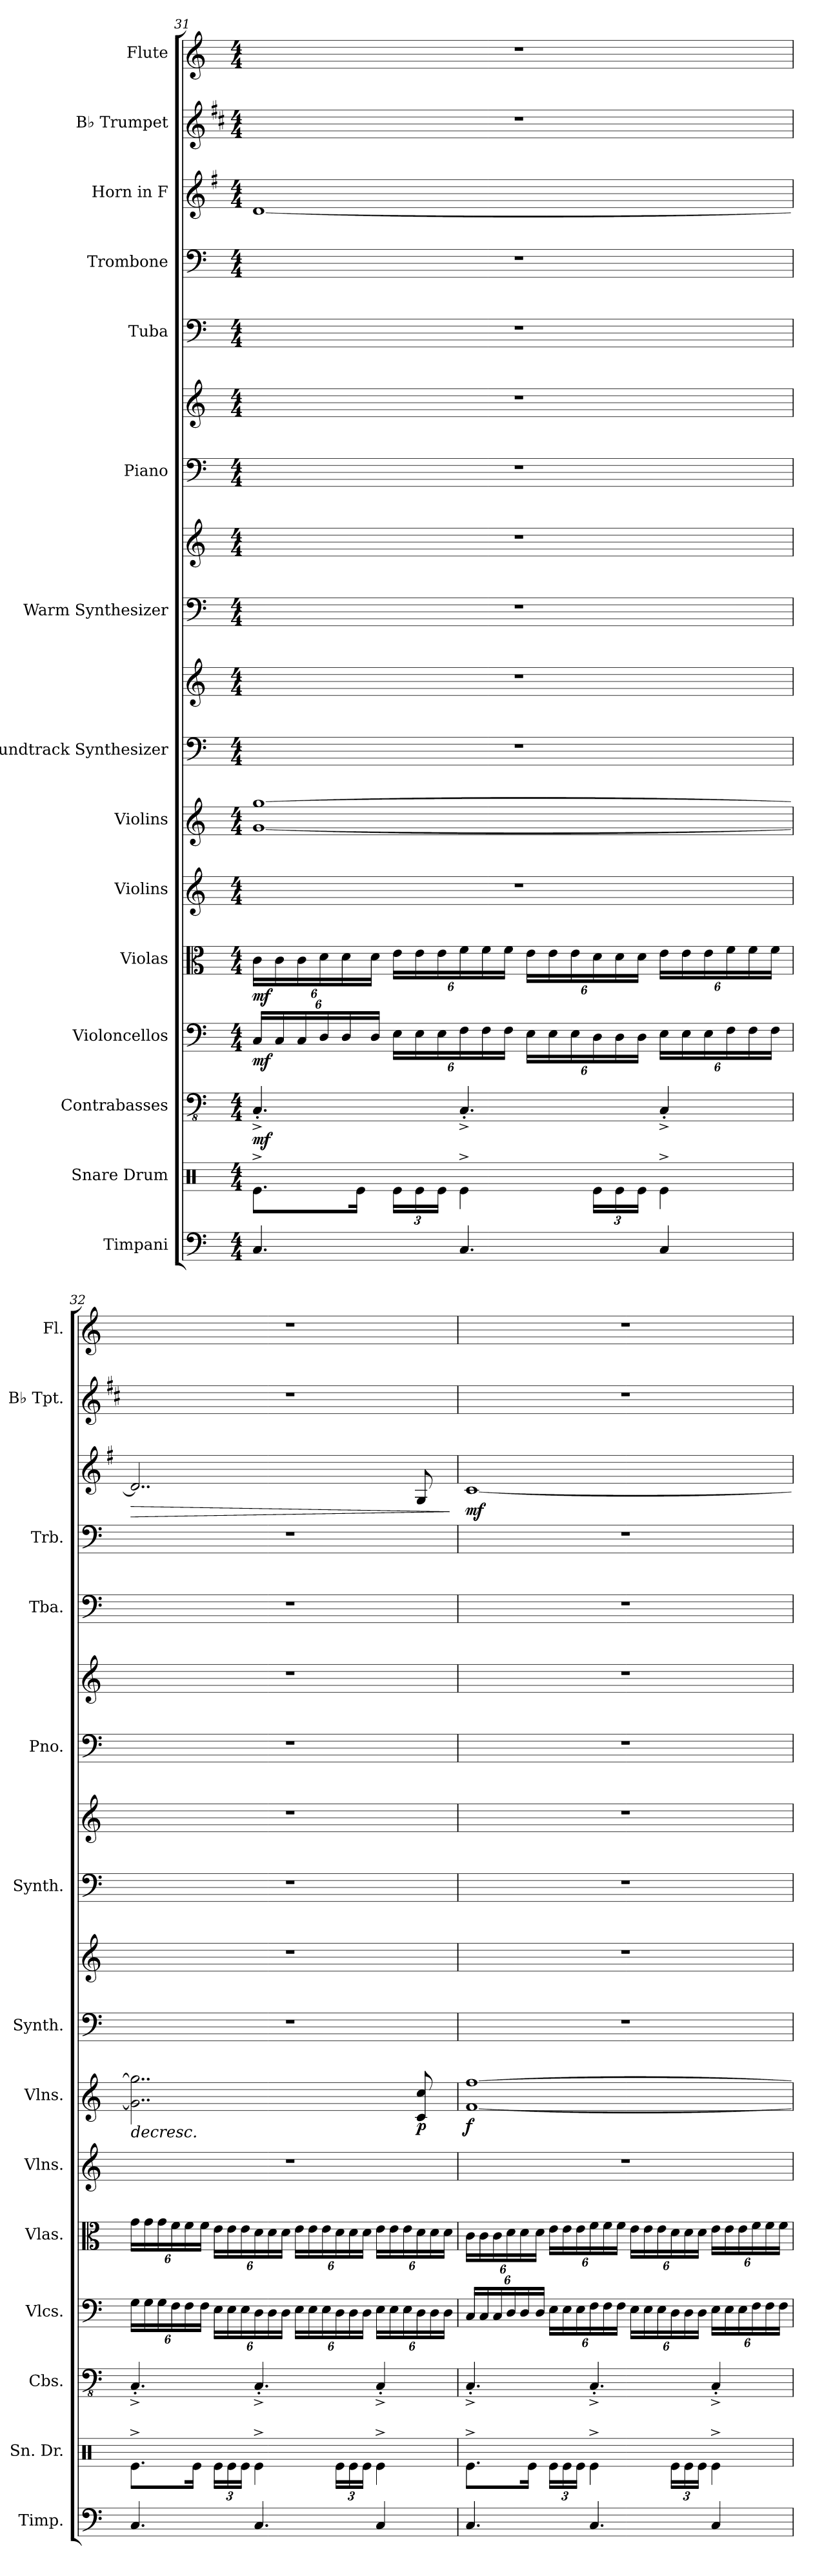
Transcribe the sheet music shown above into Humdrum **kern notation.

**kern	**kern	**kern	**dynam	**kern	**dynam	**kern	**dynam	**kern	**kern	**dynam	**kern	**kern	**kern	**kern	**kern	**kern	**kern	**kern	**kern	**dynam	**kern	**kern
*part15	*part14	*part13	*part13	*part12	*part12	*part11	*part11	*part10	*part9	*part9	*part8	*part8	*part7	*part7	*part6	*part6	*part5	*part4	*part3	*part3	*part2	*part1
*staff18	*staff17	*staff16	*staff16	*staff15	*staff15	*staff14	*staff14	*staff13	*staff12	*staff12	*staff11	*staff10	*staff9	*staff8	*staff7	*staff6	*staff5	*staff4	*staff3	*staff3	*staff2	*staff1
*I"Timpani	*I"Snare Drum	*I"Contrabasses	*	*I"Violoncellos	*	*I"Violas	*	*I"Violins	*I"Violins	*	*I"Soundtrack Synthesizer	*	*I"Warm Synthesizer	*	*I"Piano	*	*I"Tuba	*I"Trombone	*I"Horn in F	*	*I"B♭ Trumpet	*I"Flute
*I'Timp.	*I'Sn. Dr.	*I'Cbs.	*	*I'Vlcs.	*	*I'Vlas.	*	*I'Vlns.	*I'Vlns.	*	*I'Synth.	*	*I'Synth.	*	*I'Pno.	*	*I'Tba.	*I'Trb.	*	*	*I'B♭ Tpt.	*I'Fl.
!!LO:PB:g=z
*clefF4	*clefX	*clefFv4	*	*clefF4	*	*clefC3	*	*clefG2	*clefG2	*	*clefF4	*clefG2	*clefF4	*clefG2	*clefF4	*clefG2	*clefF4	*clefF4	*clefG2	*	*clefG2	*clefG2
*	*	*	*	*	*	*	*	*	*	*	*	*	*	*	*	*	*	*	*ITrd4c7	*	*ITrd1c2	*
*k[]	*k[]	*k[]	*	*k[]	*	*k[]	*	*k[]	*k[]	*	*k[]	*k[]	*k[]	*k[]	*k[]	*k[]	*k[]	*k[]	*k[]	*	*k[]	*k[]
*M4/4	*M4/4	*M4/4	*	*M4/4	*	*M4/4	*	*M4/4	*M4/4	*	*M4/4	*M4/4	*M4/4	*M4/4	*M4/4	*M4/4	*M4/4	*M4/4	*M4/4	*	*M4/4	*M4/4
*	*	*	*	*Xbrackettup	*	*Xbrackettup	*	*	*	*	*	*	*	*	*	*	*	*	*	*	*	*
=31	=31	=31	=31	=31	=31	=31	=31	=31	=31	=31	=31	=31	=31	=31	=31	=31	=31	=31	=31	=31	=31	=31
!	!	!	!LO:DY:b	!	!LO:DY:b	!	!LO:DY:b	!	!	!	!	!	!	!	!	!	!	!	!	!	!	!
4.C/	8.Re^\L	4.CC^'/	mf	24C/LL	mf	24c\LL	mf	1r	[1g [1gg	.	1r	1r	1r	1r	1r	1r	1r	1r	[1G	.	1r	1r
.	.	.	.	24C/	.	24c\	.	.	.	.	.	.	.	.	.	.	.	.	.	.	.	.
.	.	.	.	24C/	.	24c\	.	.	.	.	.	.	.	.	.	.	.	.	.	.	.	.
.	.	.	.	24D/	.	24d\	.	.	.	.	.	.	.	.	.	.	.	.	.	.	.	.
.	.	.	.	24D/	.	24d\	.	.	.	.	.	.	.	.	.	.	.	.	.	.	.	.
.	16Re\Jk	.	.	.	.	.	.	.	.	.	.	.	.	.	.	.	.	.	.	.	.	.
.	.	.	.	24D/JJ	.	24d\JJ	.	.	.	.	.	.	.	.	.	.	.	.	.	.	.	.
*	*Xbrackettup	*	*	*	*	*	*	*	*	*	*	*	*	*	*	*	*	*	*	*	*	*
.	24Re\LL	.	.	24E\LL	.	24e\LL	.	.	.	.	.	.	.	.	.	.	.	.	.	.	.	.
.	24Re\	.	.	24E\	.	24e\	.	.	.	.	.	.	.	.	.	.	.	.	.	.	.	.
.	24Re\JJ	.	.	24E\	.	24e\	.	.	.	.	.	.	.	.	.	.	.	.	.	.	.	.
4.C/	4Re^\	4.CC^'/	.	24F\	.	24f\	.	.	.	.	.	.	.	.	.	.	.	.	.	.	.	.
.	.	.	.	24F\	.	24f\	.	.	.	.	.	.	.	.	.	.	.	.	.	.	.	.
.	.	.	.	24F\JJ	.	24f\JJ	.	.	.	.	.	.	.	.	.	.	.	.	.	.	.	.
.	.	.	.	24E\LL	.	24e\LL	.	.	.	.	.	.	.	.	.	.	.	.	.	.	.	.
.	.	.	.	24E\	.	24e\	.	.	.	.	.	.	.	.	.	.	.	.	.	.	.	.
.	.	.	.	24E\	.	24e\	.	.	.	.	.	.	.	.	.	.	.	.	.	.	.	.
.	24Re\LL	.	.	24D\	.	24d\	.	.	.	.	.	.	.	.	.	.	.	.	.	.	.	.
.	24Re\	.	.	24D\	.	24d\	.	.	.	.	.	.	.	.	.	.	.	.	.	.	.	.
.	24Re\JJ	.	.	24D\JJ	.	24d\JJ	.	.	.	.	.	.	.	.	.	.	.	.	.	.	.	.
4C/	4Re^\	4CC'^/	.	24E\LL	.	24e\LL	.	.	.	.	.	.	.	.	.	.	.	.	.	.	.	.
.	.	.	.	24E\	.	24e\	.	.	.	.	.	.	.	.	.	.	.	.	.	.	.	.
.	.	.	.	24E\	.	24e\	.	.	.	.	.	.	.	.	.	.	.	.	.	.	.	.
.	.	.	.	24F\	.	24f\	.	.	.	.	.	.	.	.	.	.	.	.	.	.	.	.
.	.	.	.	24F\	.	24f\	.	.	.	.	.	.	.	.	.	.	.	.	.	.	.	.
.	.	.	.	24F\JJ	.	24f\JJ	.	.	.	.	.	.	.	.	.	.	.	.	.	.	.	.
!!LO:PB:g=z
=32	=32	=32	=32	=32	=32	=32	=32	=32	=32	=32	=32	=32	=32	=32	=32	=32	=32	=32	=32	=32	=32	=32
!	!	!	!	!	!	!	!	!	!	!LO:HP:b	!	!	!	!	!	!	!	!	!	!LO:HP:b	!	!
4.C/	8.Re^\L	4.CC^'/	.	24G\LL	.	24g\LL	.	1r	2..g\] 2..gg\]	>	1r	1r	1r	1r	1r	1r	1r	1r	2..G/]	>	1r	1r
.	.	.	.	24G\	.	24g\	.	.	.	.	.	.	.	.	.	.	.	.	.	.	.	.
.	.	.	.	24G\	.	24g\	.	.	.	.	.	.	.	.	.	.	.	.	.	.	.	.
.	.	.	.	24F\	.	24f\	.	.	.	.	.	.	.	.	.	.	.	.	.	.	.	.
.	.	.	.	24F\	.	24f\	.	.	.	.	.	.	.	.	.	.	.	.	.	.	.	.
.	16Re\Jk	.	.	.	.	.	.	.	.	.	.	.	.	.	.	.	.	.	.	.	.	.
.	.	.	.	24F\JJ	.	24f\JJ	.	.	.	.	.	.	.	.	.	.	.	.	.	.	.	.
.	24Re\LL	.	.	24E\LL	.	24e\LL	.	.	.	.	.	.	.	.	.	.	.	.	.	.	.	.
.	24Re\	.	.	24E\	.	24e\	.	.	.	.	.	.	.	.	.	.	.	.	.	.	.	.
.	24Re\JJ	.	.	24E\	.	24e\	.	.	.	.	.	.	.	.	.	.	.	.	.	.	.	.
4.C/	4Re^\	4.CC^'/	.	24D\	.	24d\	.	.	.	.	.	.	.	.	.	.	.	.	.	.	.	.
.	.	.	.	24D\	.	24d\	.	.	.	.	.	.	.	.	.	.	.	.	.	.	.	.
.	.	.	.	24D\JJ	.	24d\JJ	.	.	.	.	.	.	.	.	.	.	.	.	.	.	.	.
.	.	.	.	24E\LL	.	24e\LL	.	.	.	.	.	.	.	.	.	.	.	.	.	.	.	.
.	.	.	.	24E\	.	24e\	.	.	.	.	.	.	.	.	.	.	.	.	.	.	.	.
.	.	.	.	24E\	.	24e\	.	.	.	.	.	.	.	.	.	.	.	.	.	.	.	.
.	24Re\LL	.	.	24D\	.	24d\	.	.	.	.	.	.	.	.	.	.	.	.	.	.	.	.
.	24Re\	.	.	24D\	.	24d\	.	.	.	.	.	.	.	.	.	.	.	.	.	.	.	.
.	24Re\JJ	.	.	24D\JJ	.	24d\JJ	.	.	.	.	.	.	.	.	.	.	.	.	.	.	.	.
4C/	4Re^\	4CC'^/	.	24E\LL	.	24e\LL	.	.	.	.	.	.	.	.	.	.	.	.	.	.	.	.
.	.	.	.	24E\	.	24e\	.	.	.	.	.	.	.	.	.	.	.	.	.	.	.	.
.	.	.	.	24E\	.	24e\	.	.	.	.	.	.	.	.	.	.	.	.	.	.	.	.
!	!	!	!	!	!	!	!	!	!	!LO:DY:b	!	!	!	!	!	!	!	!	!	!	!	!
.	.	.	.	24D\	.	24d\	.	.	8c/ 8cc/	p	.	.	.	.	.	.	.	.	8C/	.	.	.
.	.	.	.	24D\	.	24d\	.	.	.	.	.	.	.	.	.	.	.	.	.	.	.	.
.	.	.	.	24D\JJ	.	24d\JJ	.	.	.	.	.	.	.	.	.	.	.	.	.	.	.	.
.	.	.	.	.	.	.	.	.	.	]	.	.	.	.	.	.	.	.	.	]	.	.
!!LO:PB:g=z
=33	=33	=33	=33	=33	=33	=33	=33	=33	=33	=33	=33	=33	=33	=33	=33	=33	=33	=33	=33	=33	=33	=33
!	!	!	!	!	!	!	!	!	!	!LO:DY:b	!	!	!	!	!	!	!	!	!	!LO:DY:b	!	!
4.C/	8.Re^\L	4.CC^'/	.	24C/LL	.	24c\LL	.	1r	[1f [1ff	f	1r	1r	1r	1r	1r	1r	1r	1r	[1F	mf	1r	1r
.	.	.	.	24C/	.	24c\	.	.	.	.	.	.	.	.	.	.	.	.	.	.	.	.
.	.	.	.	24C/	.	24c\	.	.	.	.	.	.	.	.	.	.	.	.	.	.	.	.
.	.	.	.	24D/	.	24d\	.	.	.	.	.	.	.	.	.	.	.	.	.	.	.	.
.	.	.	.	24D/	.	24d\	.	.	.	.	.	.	.	.	.	.	.	.	.	.	.	.
.	16Re\Jk	.	.	.	.	.	.	.	.	.	.	.	.	.	.	.	.	.	.	.	.	.
.	.	.	.	24D/JJ	.	24d\JJ	.	.	.	.	.	.	.	.	.	.	.	.	.	.	.	.
.	24Re\LL	.	.	24E\LL	.	24e\LL	.	.	.	.	.	.	.	.	.	.	.	.	.	.	.	.
.	24Re\	.	.	24E\	.	24e\	.	.	.	.	.	.	.	.	.	.	.	.	.	.	.	.
.	24Re\JJ	.	.	24E\	.	24e\	.	.	.	.	.	.	.	.	.	.	.	.	.	.	.	.
4.C/	4Re^\	4.CC^'/	.	24F\	.	24f\	.	.	.	.	.	.	.	.	.	.	.	.	.	.	.	.
.	.	.	.	24F\	.	24f\	.	.	.	.	.	.	.	.	.	.	.	.	.	.	.	.
.	.	.	.	24F\JJ	.	24f\JJ	.	.	.	.	.	.	.	.	.	.	.	.	.	.	.	.
.	.	.	.	24E\LL	.	24e\LL	.	.	.	.	.	.	.	.	.	.	.	.	.	.	.	.
.	.	.	.	24E\	.	24e\	.	.	.	.	.	.	.	.	.	.	.	.	.	.	.	.
.	.	.	.	24E\	.	24e\	.	.	.	.	.	.	.	.	.	.	.	.	.	.	.	.
.	24Re\LL	.	.	24D\	.	24d\	.	.	.	.	.	.	.	.	.	.	.	.	.	.	.	.
.	24Re\	.	.	24D\	.	24d\	.	.	.	.	.	.	.	.	.	.	.	.	.	.	.	.
.	24Re\JJ	.	.	24D\JJ	.	24d\JJ	.	.	.	.	.	.	.	.	.	.	.	.	.	.	.	.
4C/	4Re^\	4CC'^/	.	24E\LL	.	24e\LL	.	.	.	.	.	.	.	.	.	.	.	.	.	.	.	.
.	.	.	.	24E\	.	24e\	.	.	.	.	.	.	.	.	.	.	.	.	.	.	.	.
.	.	.	.	24E\	.	24e\	.	.	.	.	.	.	.	.	.	.	.	.	.	.	.	.
.	.	.	.	24F\	.	24f\	.	.	.	.	.	.	.	.	.	.	.	.	.	.	.	.
.	.	.	.	24F\	.	24f\	.	.	.	.	.	.	.	.	.	.	.	.	.	.	.	.
.	.	.	.	24F\JJ	.	24f\JJ	.	.	.	.	.	.	.	.	.	.	.	.	.	.	.	.
=	=	=	=	=	=	=	=	=	=	=	=	=	=	=	=	=	=	=	=	=	=	=
*-	*-	*-	*-	*-	*-	*-	*-	*-	*-	*-	*-	*-	*-	*-	*-	*-	*-	*-	*-	*-	*-	*-
